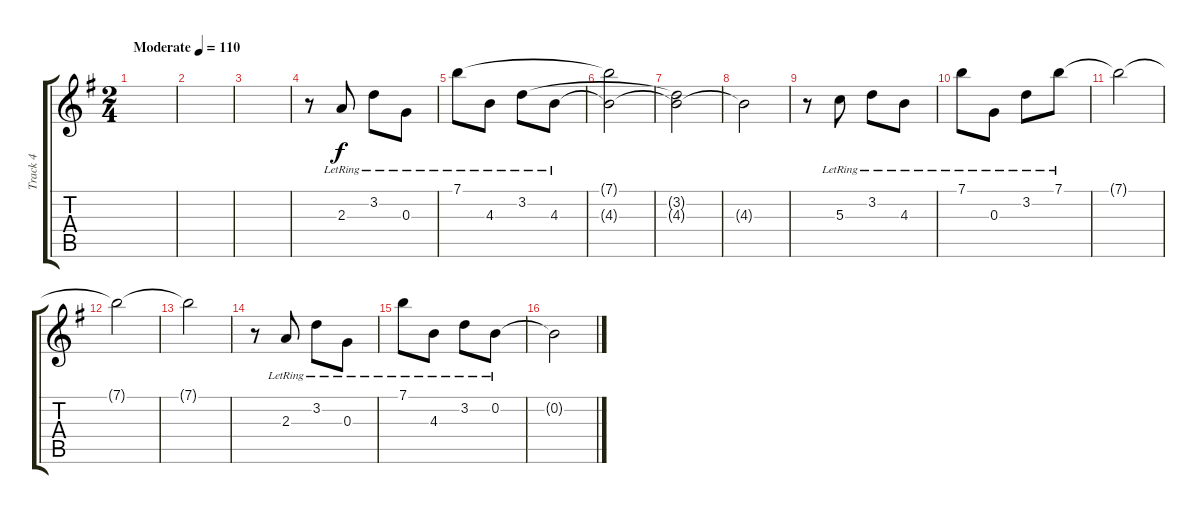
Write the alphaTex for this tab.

\track ("Track 4" "Track 4") {mute instrument acousticguitarnylon}
\staff {score tabs}
\tuning (E4 B3 G3 D3 A2 E2) {hide}
\ts (2 4)
\tempo (110 "Moderate")
\clef g2
\ks g
|
|
|
r.8 2.3{lr}.8 3.2{lr}.8 0.3{lr}.8 |
7.1{lr}.8 4.3{lr}.8 3.2{lr}.8 4.3{lr}.8 |
(7.1{t} 4.3{t}).2 |
(3.2{t} 4.3{t}).2 |
4.3{t}.2 |
r.8 5.3{lr}.8 3.2{lr}.8 4.3{lr}.8 |
7.1{lr}.8 0.3{lr}.8 3.2{lr}.8 7.1{lr}.8 |
7.1{t}.2 |
7.1{t}.2 |
7.1{t}.2 |
r.8 2.3{lr}.8 3.2{lr}.8 0.3{lr}.8 |
7.1{lr}.8 4.3{lr}.8 3.2{lr}.8 0.2{lr}.8 |
0.2{t}.2
